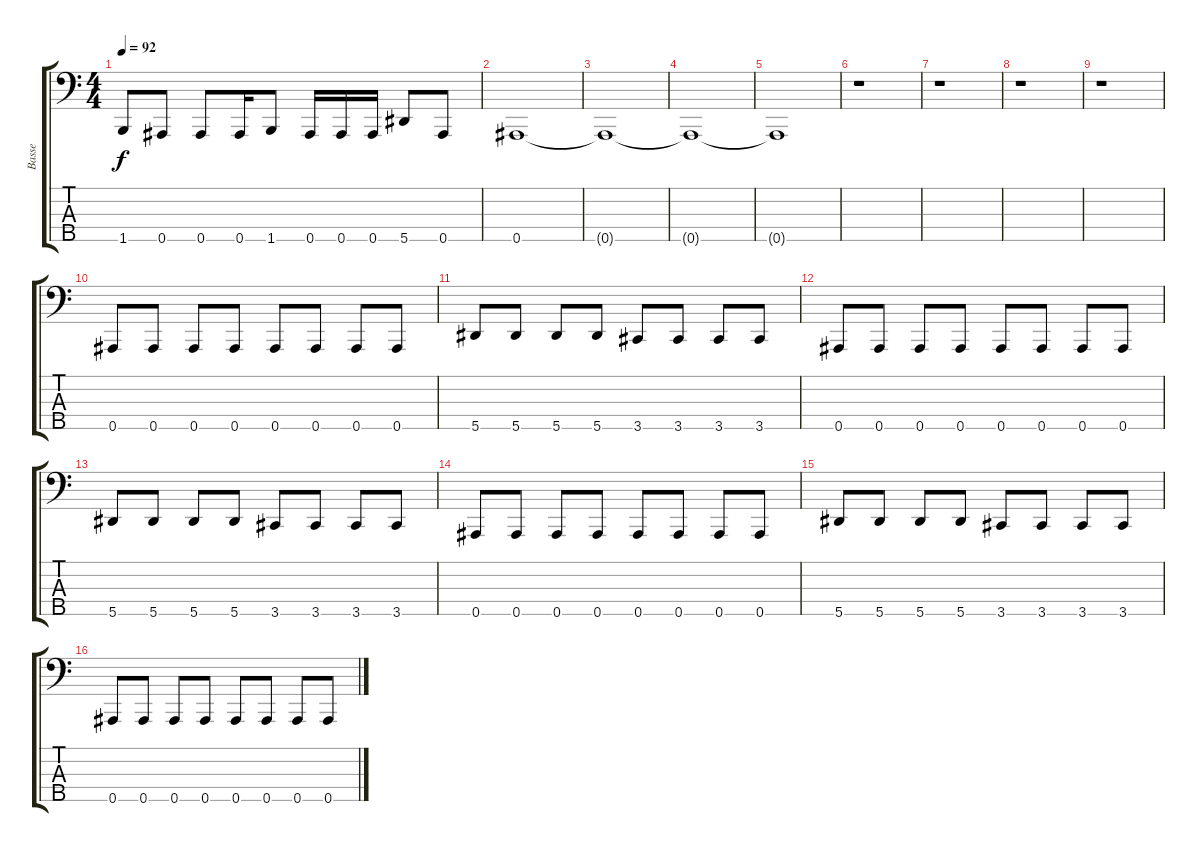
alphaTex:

\track ("Basse" "Basse") {instrument electricbasspick}
\staff {score tabs}
\tuning (Gb2 Db2 Ab1 Eb1 Bb0) {hide}
\ts (4 4)
\tempo 92
\clef f4
\ks c
1.5.8{dy f} 0.5.8 0.5.8 0.5.16 1.5.8 0.5.16 0.5.16 0.5.16 5.5.8 0.5.8 |
\section ("" "")
0.5.1{volume 1} |
0.5{t}.1 |
0.5{t}.1 |
0.5{t}.1 |
r.1 |
r.1 |
r.1 |
r.1 |
\section ("" "")
0.5.8 0.5.8 0.5.8 0.5.8 0.5.8 0.5.8 0.5.8 0.5.8 |
5.5.8 5.5.8 5.5.8 5.5.8 3.5.8 3.5.8 3.5.8 3.5.8 |
0.5.8 0.5.8 0.5.8 0.5.8 0.5.8 0.5.8 0.5.8 0.5.8 |
5.5.8 5.5.8 5.5.8 5.5.8 3.5.8 3.5.8 3.5.8 3.5.8 |
0.5.8 0.5.8 0.5.8 0.5.8 0.5.8 0.5.8 0.5.8 0.5.8 |
5.5.8 5.5.8 5.5.8 5.5.8 3.5.8 3.5.8 3.5.8 3.5.8 |
0.5.8 0.5.8 0.5.8 0.5.8 0.5.8 0.5.8 0.5.8 0.5.8
